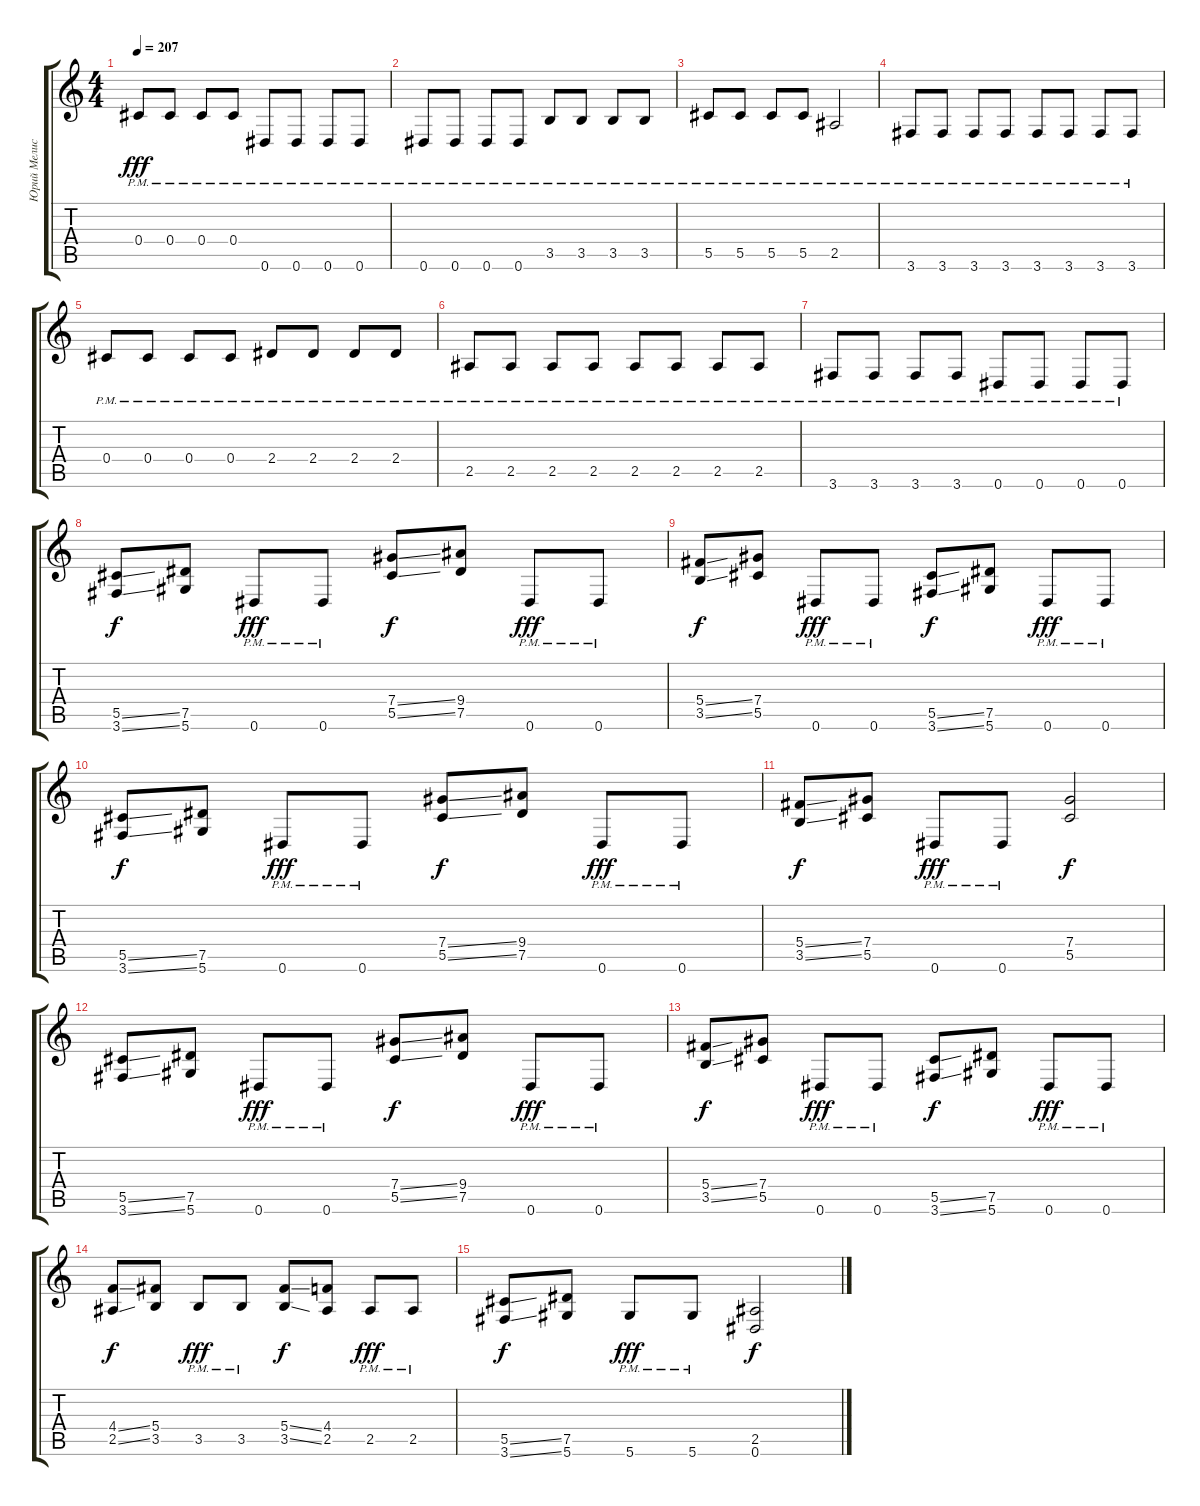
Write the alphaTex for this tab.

\track ("Юрий Мелисов" "Юрий Мелис") {instrument distortionguitar}
\staff {score tabs}
\tuning (Eb4 Bb3 Gb3 Db3 Ab2 Eb2) {hide}
\ts (4 4)
\tempo 207
\clef g2
\ks c
0.4{pm}.8{dy fff} 0.4{pm}.8 0.4{pm}.8 0.4{pm}.8 0.6{pm}.8 0.6{pm}.8 0.6{pm}.8 0.6{pm}.8 |
0.6{pm}.8 0.6{pm}.8 0.6{pm}.8 0.6{pm}.8 3.5{pm}.8 3.5{pm}.8 3.5{pm}.8 3.5{pm}.8 |
5.5{pm}.8 5.5{pm}.8 5.5{pm}.8 5.5{pm}.8 2.5{pm}.2 |
3.6{pm}.8 3.6{pm}.8 3.6{pm}.8 3.6{pm}.8 3.6{pm}.8 3.6{pm}.8 3.6{pm}.8 3.6{pm}.8 |
0.4{pm}.8 0.4{pm}.8 0.4{pm}.8 0.4{pm}.8 2.4{pm}.8 2.4{pm}.8 2.4{pm}.8 2.4{pm}.8 |
2.5{pm}.8 2.5{pm}.8 2.5{pm}.8 2.5{pm}.8 2.5{pm}.8 2.5{pm}.8 2.5{pm}.8 2.5{pm}.8 |
3.6{pm}.8 3.6{pm}.8 3.6{pm}.8 3.6{pm}.8 0.6{pm}.8 0.6{pm}.8 0.6{pm}.8 0.6{pm}.8 |
(5.5{ss} 3.6{ss}).8{dy f} (7.5 5.6).8 0.6{pm}.8{dy fff} 0.6{pm}.8 (7.4{ss} 5.5{ss}).8{dy f} (9.4 7.5).8 0.6{pm}.8{dy fff} 0.6{pm}.8 |
(5.4{ss} 3.5{ss}).8{dy f} (7.4 5.5).8 0.6{pm}.8{dy fff} 0.6{pm}.8 (5.5{ss} 3.6{ss}).8{dy f} (7.5 5.6).8 0.6{pm}.8{dy fff} 0.6{pm}.8 |
(5.5{ss} 3.6{ss}).8{dy f} (7.5 5.6).8 0.6{pm}.8{dy fff} 0.6{pm}.8 (7.4{ss} 5.5{ss}).8{dy f} (9.4 7.5).8 0.6{pm}.8{dy fff} 0.6{pm}.8 |
(5.4{ss} 3.5{ss}).8{dy f} (7.4 5.5).8 0.6{pm}.8{dy fff} 0.6{pm}.8 (7.4 5.5).2{dy f} |
(5.5{ss} 3.6{ss}).8 (7.5 5.6).8 0.6{pm}.8{dy fff} 0.6{pm}.8 (7.4{ss} 5.5{ss}).8{dy f} (9.4 7.5).8 0.6{pm}.8{dy fff} 0.6{pm}.8 |
(5.4{ss} 3.5{ss}).8{dy f} (7.4 5.5).8 0.6{pm}.8{dy fff} 0.6{pm}.8 (5.5{ss} 3.6{ss}).8{dy f} (7.5 5.6).8 0.6{pm}.8{dy fff} 0.6{pm}.8 |
(4.4{ss} 2.5{ss}).8{dy f} (5.4 3.5).8 3.5{pm}.8{dy fff} 3.5{pm}.8 (5.4{ss} 3.5{ss}).8{dy f} (4.4 2.5).8 2.5{pm}.8{dy fff} 2.5{pm}.8 |
(5.5{ss} 3.6{ss}).8{dy f} (7.5 5.6).8 5.6{pm}.8{dy fff} 5.6{pm}.8 (2.5 0.6).2{dy f}
